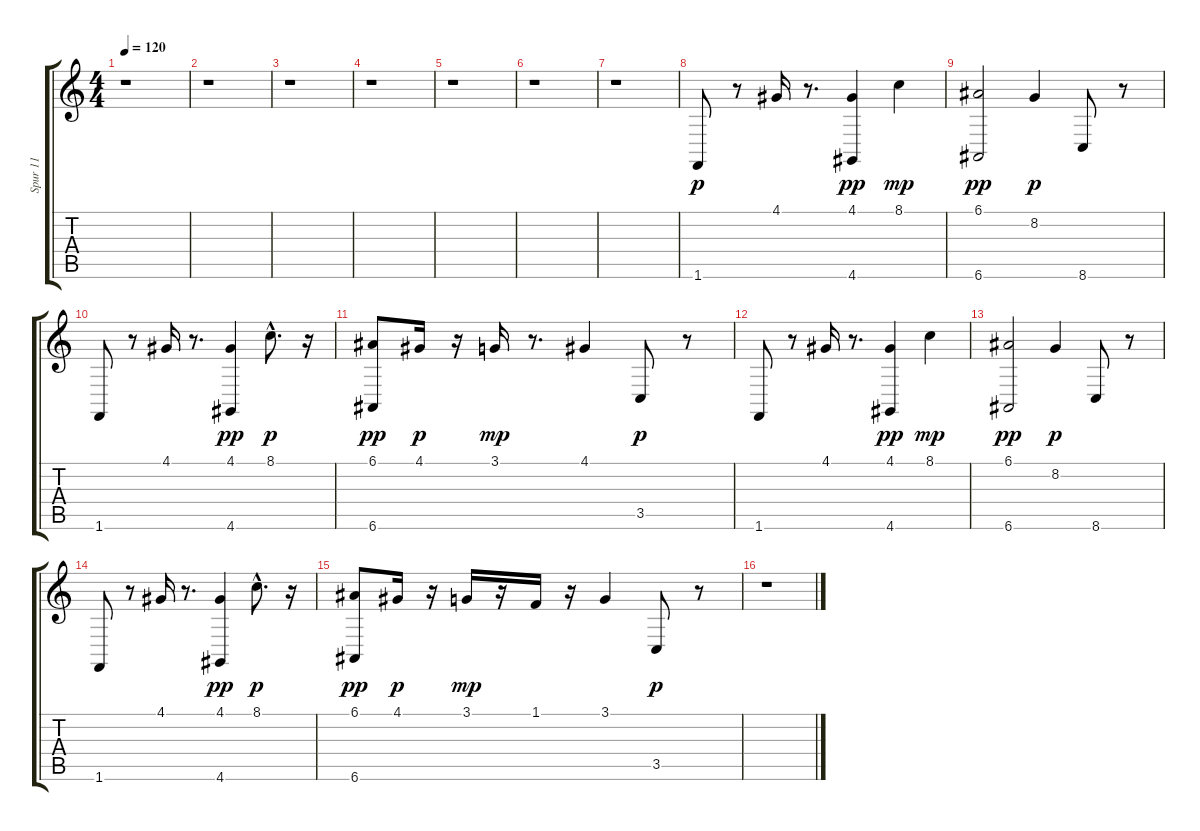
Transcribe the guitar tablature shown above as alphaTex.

\track ("Spur 11" "Spur 11") {instrument bassoon}
\staff {score tabs}
\tuning (E4 B3 G3 D3 A2 E2) {hide}
\ts (4 4)
\tempo 120
\clef g2
\ks c
r.1{dy p} |
r.1 |
r.1 |
r.1 |
r.1 |
r.1 |
r.1 |
1.6.8 r.8 4.1.16 r.8{d} (4.1 4.6).4{dy pp} 8.1.4{dy mp} |
(6.1 6.6).2{dy pp} 8.2.4{dy p} 8.6.8 r.8 |
1.6.8 r.8 4.1.16 r.8{d} (4.1 4.6).4{dy pp} 8.1{hac}.8{d dy p} r.16 |
(6.1 6.6).8{dy pp} 4.1.16{dy p} r.16 3.1.16{dy mp} r.8{d} 4.1.4 3.5.8{dy p} r.8 |
1.6.8 r.8 4.1.16 r.8{d} (4.1 4.6).4{dy pp} 8.1.4{dy mp} |
(6.1 6.6).2{dy pp} 8.2.4{dy p} 8.6.8 r.8 |
1.6.8 r.8 4.1.16 r.8{d} (4.1 4.6).4{dy pp} 8.1{hac}.8{d dy p} r.16 |
(6.1 6.6).8{dy pp} 4.1.16{dy p} r.16 3.1.16{dy mp} r.16 1.1.16 r.16 3.1.4 3.5.8{dy p} r.8 |
r.1
